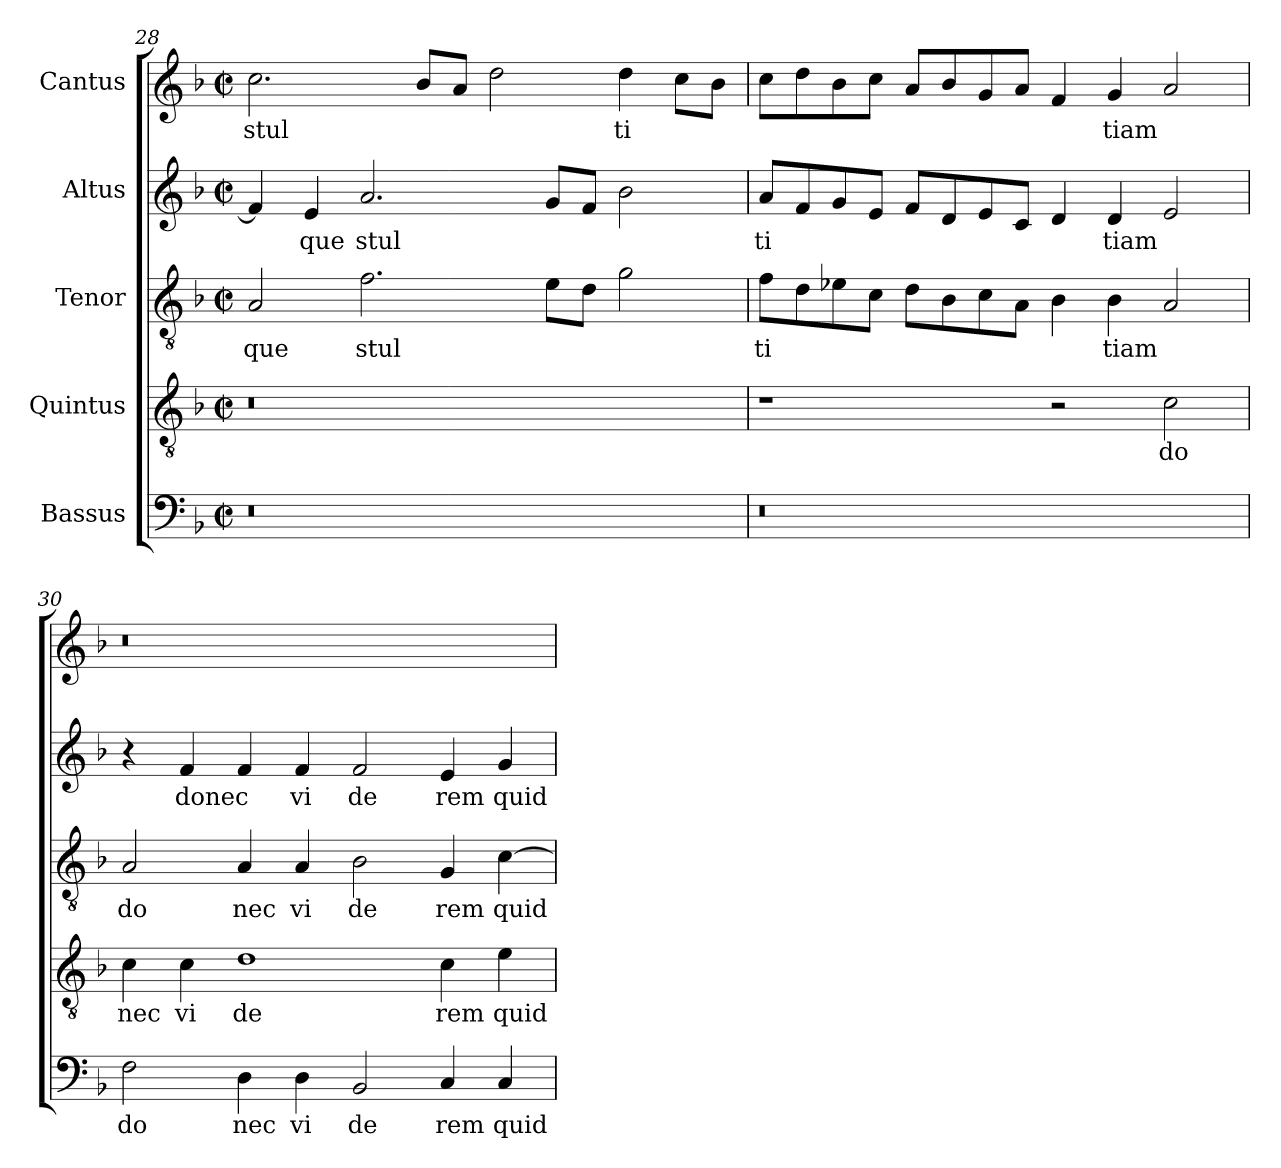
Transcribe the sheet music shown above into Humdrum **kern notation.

**kern	**text	**kern	**text	**kern	**text	**kern	**text	**kern	**text
*part5	*part5	*part4	*part4	*part3	*part3	*part2	*part2	*part1	*part1
*staff5	*staff5	*staff4	*staff4	*staff3	*staff3	*staff2	*staff2	*staff1	*staff1
*I"Bassus	*	*I"Quintus	*	*I"Tenor	*	*I"Altus	*	*I"Cantus	*
*clefF4	*	*clefGv2	*	*clefGv2	*	*clefG2	*	*clefG2	*
*k[b-]	*	*k[b-]	*	*k[b-]	*	*k[b-]	*	*k[b-]	*
*F:	*	*F:	*	*F:	*	*F:	*	*F:	*
*M2/2	*	*M2/2	*	*M2/2	*	*M2/2	*	*M2/2	*
*met(c|)	*	*met(c|)	*	*met(c|)	*	*met(c|)	*	*met(c|)	*
=28	=28	=28	=28	=28	=28	=28	=28	=28	=28
!	!	!	!	!	!LO:LY:b:cj	!	!	!	!LO:LY:b
0r	.	0r	.	2A/	que	4f/]	.	2.cc\	stul
!	!	!	!	!	!	!	!LO:LY:b:cj	!	!
.	.	.	.	.	.	4e/	que	.	.
!	!	!	!	!	!LO:LY:b	!	!LO:LY:b	!	!
.	.	.	.	2.f\	stul	2.a/	stul	.	.
.	.	.	.	.	.	.	.	8b-/L	.
.	.	.	.	.	.	.	.	8a/J	.
.	.	.	.	.	.	.	.	2dd\	.
.	.	.	.	8e\L	.	8g/L	.	.	.
.	.	.	.	8d\J	.	8f/J	.	.	.
!	!	!	!	!	!	!	!	!	!LO:LY:b:cj
.	.	.	.	2g\	.	2b-\	.	4dd\	ti
.	.	.	.	.	.	.	.	8cc\L	.
.	.	.	.	.	.	.	.	8b-\J	.
=29	=29	=29	=29	=29	=29	=29	=29	=29	=29
!	!	!	!	!	!LO:LY:b:cj	!	!LO:LY:b:cj	!	!
0r	.	1r	.	8f\L	ti	8a/L	ti	8cc\L	.
.	.	.	.	8d\	.	8f/	.	8dd\	.
.	.	.	.	8e-X\	.	8g/	.	8b-\	.
.	.	.	.	8c\J	.	8e/J	.	8cc\J	.
.	.	.	.	8d\L	.	8f/L	.	8a/L	.
.	.	.	.	8B-\	.	8d/	.	8b-/	.
.	.	.	.	8c\	.	8e/	.	8g/	.
.	.	.	.	8A\J	.	8c/J	.	8a/J	.
.	.	2r	.	4B-\	.	4d/	.	4f/	.
!	!	!	!	!	!LO:LY:b	!	!LO:LY:b	!	!LO:LY:b
.	.	.	.	4B-\	tiam	4d/	tiam	4g/	tiam
!	!	!	!LO:LY:b:cj	!	!	!	!	!	!
.	.	2c\	do	2A/	.	2e/	.	2a/	.
=30	=30	=30	=30	=30	=30	=30	=30	=30	=30
!	!LO:LY:b:cj	!	!LO:LY:b:cj	!	!LO:LY:b:cj	!	!	!	!
2F\	do	4c\	nec	2A/	do	4r	.	0r	.
!	!	!	!LO:LY:b:cj	!	!	!	!LO:LY:b	!	!
.	.	4c\	vi	.	.	4f/	donec	.	.
!	!LO:LY:b:cj	!	!LO:LY:b:cj	!	!LO:LY:b:cj	!	!	!	!
4D\	nec	1d	de	4A/	nec	4f/	.	.	.
!	!LO:LY:b:cj	!	!	!	!LO:LY:b:cj	!	!LO:LY:b:cj	!	!
4D\	vi	.	.	4A/	vi	4f/	vi	.	.
!	!LO:LY:b:cj	!	!	!	!LO:LY:b:cj	!	!LO:LY:b:cj	!	!
2BB-/	de	.	.	2B-\	de	2f/	de	.	.
!	!LO:LY:b:cj	!	!LO:LY:b:cj	!	!LO:LY:b:cj	!	!LO:LY:b:cj	!	!
4C/	rem	4c\	rem	4G/	rem	4e/	rem	.	.
!	!LO:LY:b:cj	!	!LO:LY:b:cj	!	!LO:LY:b	!	!LO:LY:b:cj	!	!
4C/	quid	4e\	quid	[>4c\	quid	4g/	quid	.	.
=	=	=	=	=	=	=	=	=	=
*-	*-	*-	*-	*-	*-	*-	*-	*-	*-
